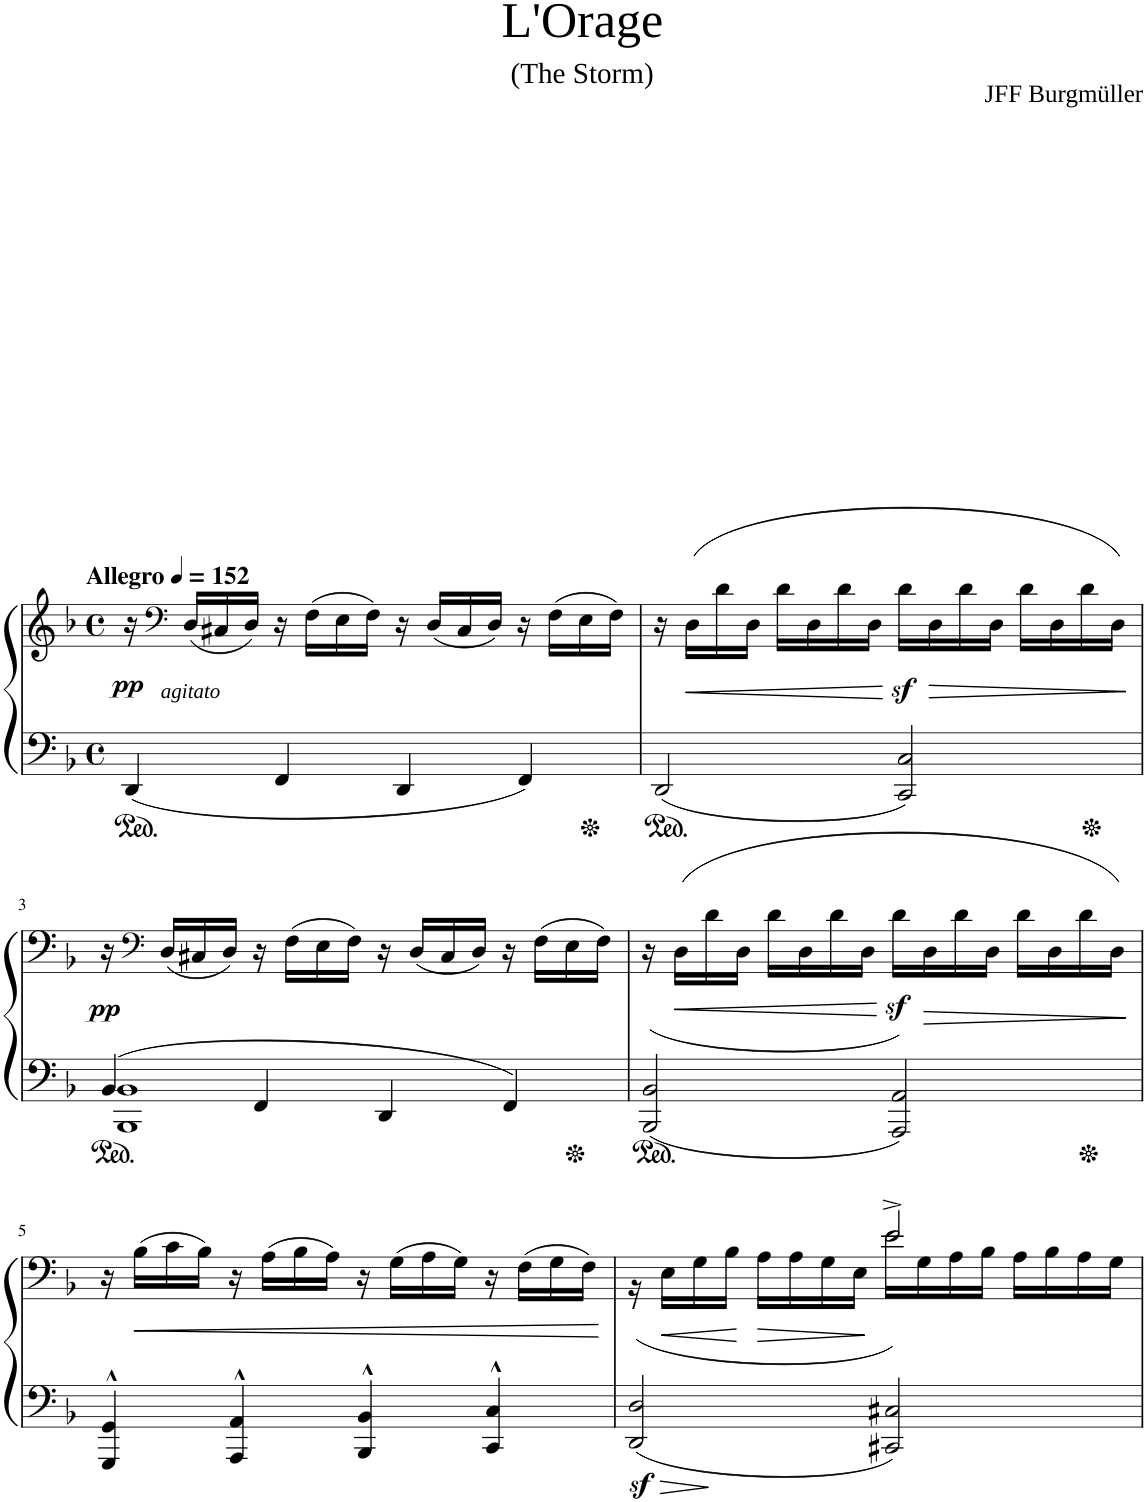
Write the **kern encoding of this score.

**kern	**kern	**dynam
*part1	*part1	*part1
*staff2	*staff1	*staff1/2
*I"Piano	*	*
*I'Pno	*	*
*clefF4	*clefG2	*
*k[b-]	*k[b-]	*
*M4/4	*M4/4	*
*met(c)	*met(c)	*
*MM152	*MM152	*
=1	=1	=1
!	!LO:TX:a:B:t=Allegro	!
!	!	!LO:DY:b
4DD/	16r	pp
*	*clefF4	*
!	!	!LO:DY:b
.	(16D/LL	other-dynamics
.	16C#X/	.
.	16D/JJ)	.
4FF/	16r	.
.	(16F\LL	.
.	16E\	.
.	16F\JJ)	.
4DD/	16r	.
.	(16D/LL	.
.	16C#/	.
.	16D/JJ)	.
4FF/	16r	.
.	(16F\LL	.
.	16E\	.
.	16F\JJ)	.
=2	=2	=2
2DD/	16r	.
!	!	!LO:HP:b
.	(16D\LL	<
.	16d\	.
.	16D\JJ	.
.	16d\LL	.
.	16D\	.
.	16d\	.
.	16D\JJ	.
2CC/ 2C/	16dz<\LL	[
!	!	!LO:HP:b
.	16D\	>
.	16d\	.
.	16D\JJ	.
.	16d\LL	.
.	16D\	.
.	16d\	.
.	16D\JJ)	.
.	.	]
!!LO:LB:g=z
=3	=3	=3
*^	*	*
!	!	!	!LO:DY:b
4BB-/	1BBB- 1BB-	16r	pp
*	*	*clefF4	*
.	.	(16D/LL	.
.	.	16C#X/	.
.	.	16D/JJ)	.
4FF/	.	16r	.
.	.	(16F\LL	.
.	.	16E\	.
.	.	16F\JJ)	.
4DD/	.	16r	.
.	.	(16D/LL	.
.	.	16C#/	.
.	.	16D/JJ)	.
4FF/	.	16r	.
.	.	(16F\LL	.
.	.	16E\	.
.	.	16F\JJ)	.
*v	*v	*	*
=4	=4	=4
2BBB-/ 2BB-/	16r	.
!	!	!LO:HP:b
.	(16D\LL	<
.	16d\	.
.	16D\JJ	.
.	16d\LL	.
.	16D\	.
.	16d\	.
.	16D\JJ	.
2AAA/ 2AA/	16dz<\LL	[
!	!	!LO:HP:b
.	16D\	>
.	16d\	.
.	16D\JJ	.
.	16d\LL	.
.	16D\	.
.	16d\	.
.	16D\JJ)	.
.	.	]
!!LO:LB:g=z
=5	=5	=5
4GGG/^^ 4GG/^^	16r	.
!	!	!LO:HP:b
.	(16B-\LL	<
.	16c\	.
.	16B-\JJ)	.
4AAA/^^ 4AA/^^	16r	.
.	(16A\LL	.
.	16B-\	.
.	16A\JJ)	.
4BBB-/^^ 4BB-/^^	16r	.
.	(16G\LL	.
.	16A\	.
.	16G\JJ)	.
4CC/^^ 4C/^^	16r	.
.	(16F\LL	.
.	16G\	.
.	16F\JJ)	.
.	.	[
=6	=6	=6
*	*^	*
2DD/z< 2D/z<	2ryy	16r	.
!	!	!	!LO:HP:b
.	.	16E\LL	<
.	.	16G\	.
.	.	16B-\JJ	.
!	!	!	!LO:HP:n=1:b
.	.	16A\LL	[ >
.	.	16A\	.
.	.	16G\	.
.	.	16E\JJ	.
!	!	!LO:N:head=open	!
2CC#X/ 2C#X/	2e/	16e^>\LL	]
.	.	16G\	.
.	.	16A\	.
.	.	16B-\JJ	.
.	.	16A\LL	.
.	.	16B-\	.
.	.	16A\	.
.	.	16G\JJ	.
*	*v	*v	*
=	=	=
*-	*-	*-
